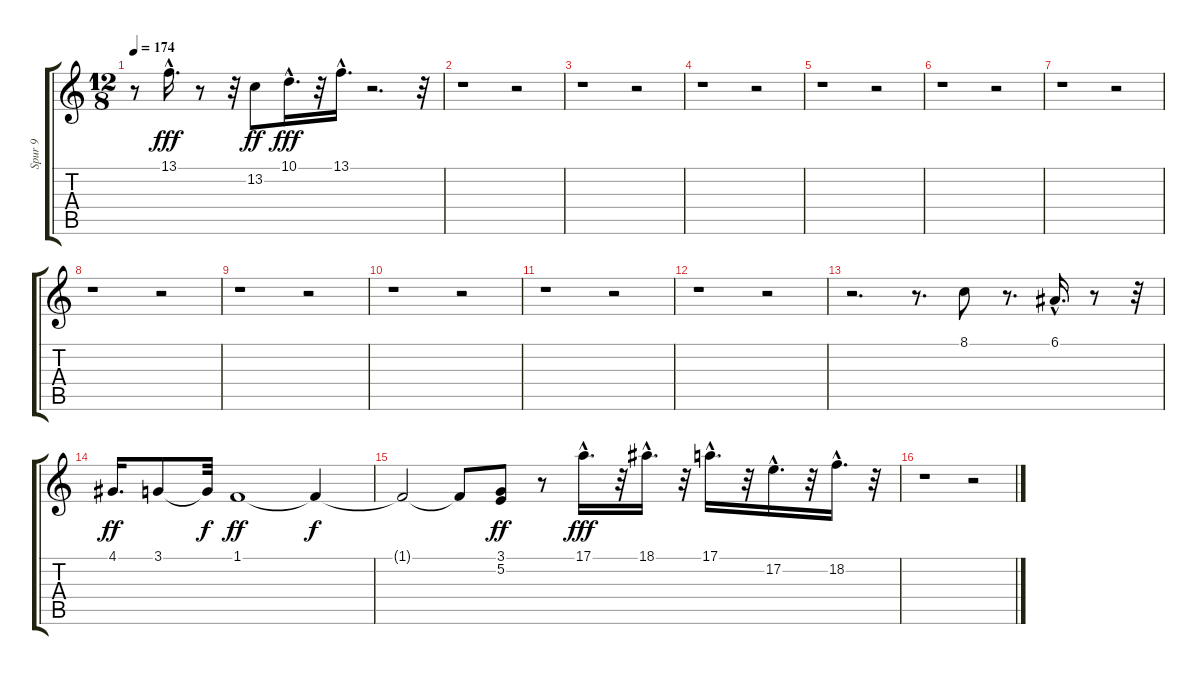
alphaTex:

\track ("Spur 9" "Spur 9") {instrument brasssection}
\staff {score tabs}
\tuning (E4 B3 G3 D3 A2 E2) {hide}
\ts (12 8)
\tempo 174
\clef g2
\ks c
r.8{dy fff} 13.1{hac}.16{d} r.8 r.32 13.2.8{dy ff} 10.1{hac}.16{d dy fff} r.32 13.1{hac}.16{d} r.2{d} r.32 |
r.1 r.2 |
r.1 r.2 |
r.1 r.2 |
r.1 r.2 |
r.1 r.2 |
r.1 r.2 |
r.1 r.2 |
r.1 r.2 |
r.1 r.2 |
r.1 r.2 |
r.1 r.2 |
r.2{d} r.8{d} 8.1.8 r.8{d} 6.1{hac}.16{d} r.8 r.32 |
4.1.16{d dy ff} 3.1.8 3.1{t}.32{dy f} 1.1.1{dy ff} 1.1{t}.4{dy f} |
1.1{t}.2 1.1{t}.8 (3.1 5.2).8{dy ff} r.8 17.1{hac}.16{d dy fff} r.32 18.1{hac}.16{d} r.32 17.1{hac}.16{d} r.32 17.2{hac}.16{d} r.32 18.2{hac}.16{d} r.32 |
r.1 r.2
